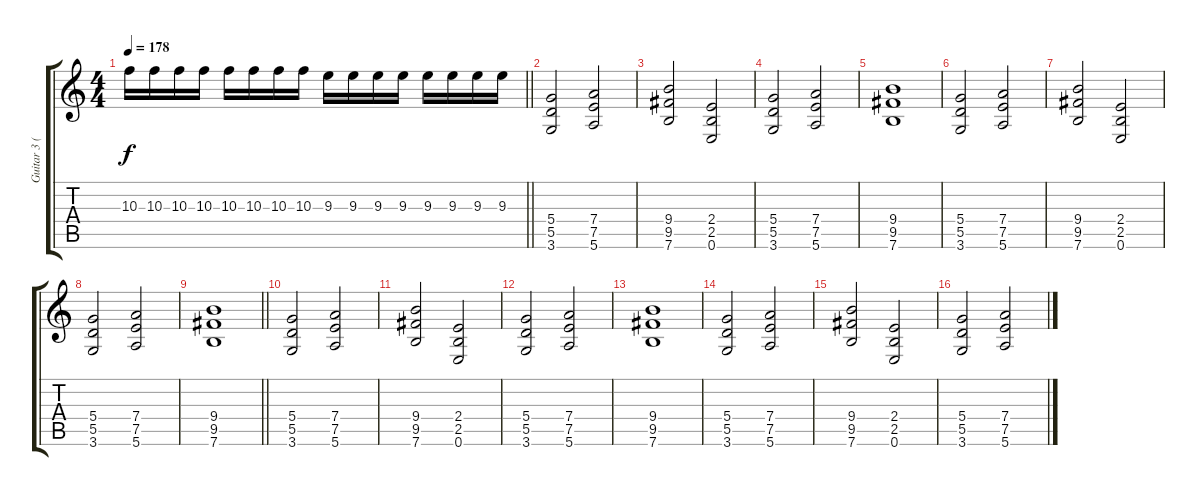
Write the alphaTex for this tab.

\track ("Guitar 3 (Extra)" "Guitar 3 (") {instrument distortionguitar}
\staff {score tabs}
\tuning (E4 B3 G3 D3 A2 E2) {hide}
\ts (4 4)
\tempo 178
\clef g2
\barLineRight lightlight
\ks c
10.3.16{dy f} 10.3.16 10.3.16 10.3.16 10.3.16 10.3.16 10.3.16 10.3.16 9.3.16 9.3.16 9.3.16 9.3.16 9.3.16 9.3.16 9.3.16 9.3.16 |
(5.4 5.5 3.6).2 (7.4 7.5 5.6).2 |
(9.4 9.5 7.6).2 (2.4 2.5 0.6).2 |
(5.4 5.5 3.6).2 (7.4 7.5 5.6).2 |
(9.4 9.5 7.6).1 |
(5.4 5.5 3.6).2 (7.4 7.5 5.6).2 |
(9.4 9.5 7.6).2 (2.4 2.5 0.6).2 |
(5.4 5.5 3.6).2 (7.4 7.5 5.6).2 |
\barLineRight lightlight
(9.4 9.5 7.6).1 |
(5.4 5.5 3.6).2 (7.4 7.5 5.6).2 |
(9.4 9.5 7.6).2 (2.4 2.5 0.6).2 |
(5.4 5.5 3.6).2 (7.4 7.5 5.6).2 |
(9.4 9.5 7.6).1 |
(5.4 5.5 3.6).2 (7.4 7.5 5.6).2 |
(9.4 9.5 7.6).2 (2.4 2.5 0.6).2 |
(5.4 5.5 3.6).2 (7.4 7.5 5.6).2
